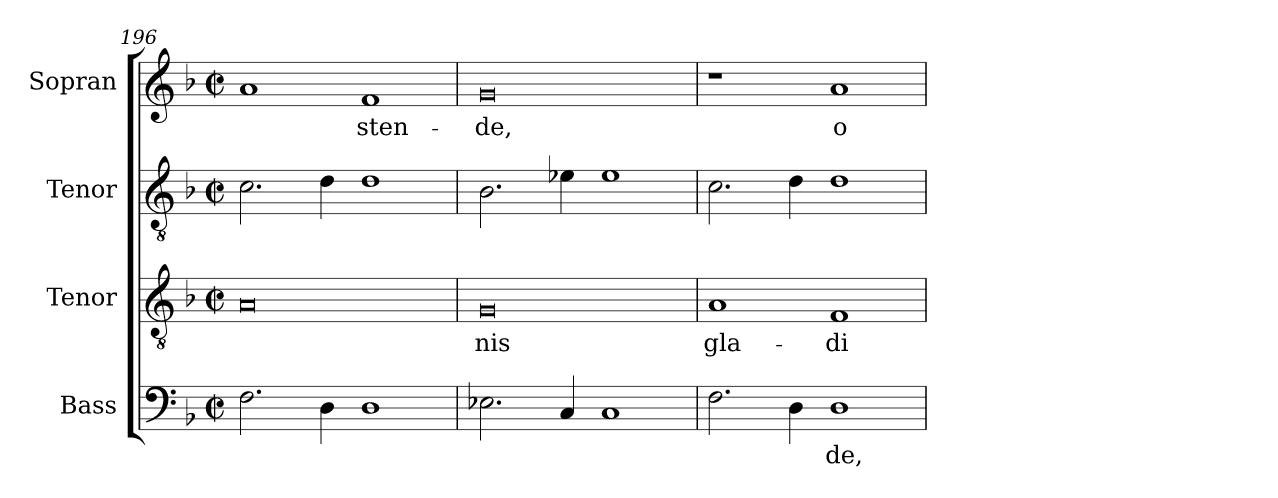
**kern	**text	**kern	**text	**kern	**kern	**text
*part4	*part4	*part3	*part3	*part2	*part1	*part1
*staff4	*staff4	*staff3	*staff3	*staff2	*staff1	*staff1
*I"Bass	*	*I"Tenor	*	*I"Tenor	*I"Sopran	*
*	*	*I'Tenor	*	*	*	*
*clefF4	*	*clefGv2	*	*clefGv2	*clefG2	*
*	*	*ITrd7c12	*	*ITrd7c12	*	*
*k[b-]	*	*k[b-]	*	*k[b-]	*k[b-]	*
*F:	*	*F:	*	*F:	*F:	*
*M2/2	*	*M2/2	*	*M2/2	*M2/2	*
*met(c|)	*	*met(c|)	*	*met(c|)	*met(c|)	*
=196	=196	=196	=196	=196	=196	=196
2.Fi\	.	0AAi	.	2.Ci\	1ai	.
4Di\	.	.	.	4Di\	.	.
!	!	!	!	!	!	!LO:LY:b:color=#000000
1Di	.	.	.	1Di	1fi	-sten-
!!LO:LB:g=z
=197	=197	=197	=197	=197	=197	=197
!	!	!	!LO:LY:b:color=#000000	!	!	!
!	!	!	!	!	!	!LO:LY:b:color=#000000
2.E-Xi\	.	0GGi	-nis	2.BB-i\	0gi	-de,
4Ci/	.	.	.	4E-Xi\	.	.
1Ci	.	.	.	1E-i	.	.
=198	=198	=198	=198	=198	=198	=198
!	!	!	!LO:LY:b:color=#000000	!	!	!
2.Fi\	.	1AAi	gla-	2.Ci\	1r	.
4Di\	.	.	.	4Di\	.	.
!	!LO:LY:b:color=#000000	!	!	!	!	!
!	!	!	!LO:LY:b:color=#000000	!	!	!
!	!	!	!	!	!	!LO:LY:b:color=#000000
1Di	-de,	1FFi	-di-	1Di	1ai	o-
=	=	=	=	=	=	=
*-	*-	*-	*-	*-	*-	*-
